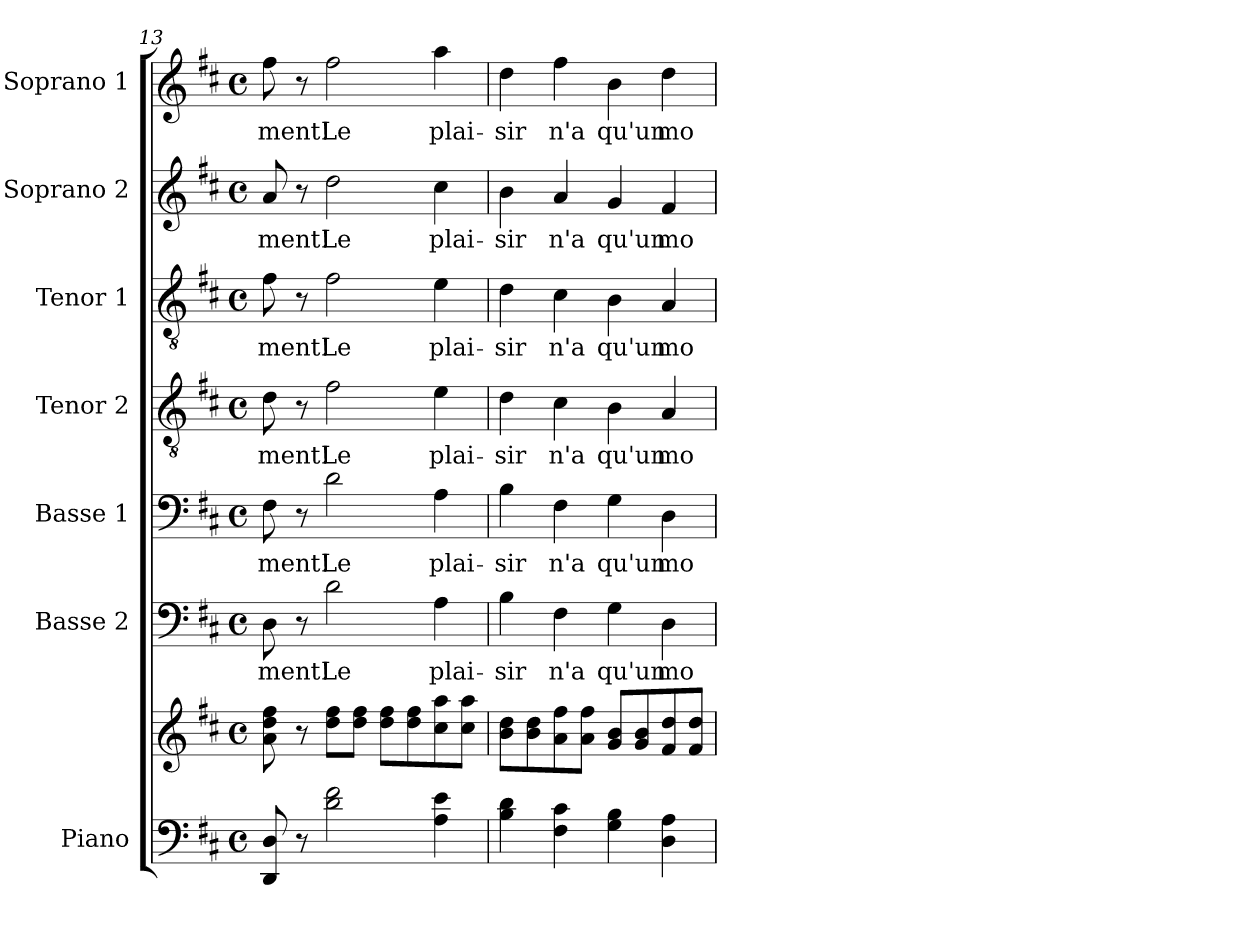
**kern	**kern	**kern	**text	**kern	**text	**kern	**text	**kern	**text	**kern	**text	**kern	**text
*part7	*part7	*part6	*part6	*part5	*part5	*part4	*part4	*part3	*part3	*part2	*part2	*part1	*part1
*staff8	*staff7	*staff6	*staff6	*staff5	*staff5	*staff4	*staff4	*staff3	*staff3	*staff2	*staff2	*staff1	*staff1
*I"Piano	*	*I"Basse 2	*	*I"Basse 1	*	*I"Tenor 2	*	*I"Tenor 1	*	*I"Soprano 2	*	*I"Soprano 1	*
*I'Pno.	*	*I'B2	*	*I'B1	*	*I'T2	*	*I'T1	*	*I'S2	*	*I'S1	*
*clefF4	*clefG2	*clefF4	*	*clefF4	*	*clefGv2	*	*clefGv2	*	*clefG2	*	*clefG2	*
*k[f#c#]	*k[f#c#]	*k[f#c#]	*	*k[f#c#]	*	*k[f#c#]	*	*k[f#c#]	*	*k[f#c#]	*	*k[f#c#]	*
*M4/4	*M4/4	*M4/4	*	*M4/4	*	*M4/4	*	*M4/4	*	*M4/4	*	*M4/4	*
*met(c)	*met(c)	*met(c)	*	*met(c)	*	*met(c)	*	*met(c)	*	*met(c)	*	*met(c)	*
=13	=13	=13	=13	=13	=13	=13	=13	=13	=13	=13	=13	=13	=13
!	!	!	!LO:LY:b	!	!LO:LY:b	!	!LO:LY:b	!	!LO:LY:b	!	!LO:LY:b	!	!LO:LY:b
8DD/ 8D/	8a\ 8dd\ 8ff#\	8D\	-ment!	8F#\	-ment!	8d\	-ment!	8f#\	-ment!	8a/	-ment!	8ff#\	-ment!
8r	8r	8r	.	8r	.	8r	.	8r	.	8r	.	8r	.
!	!	!	!LO:LY:b	!	!LO:LY:b	!	!LO:LY:b	!	!LO:LY:b	!	!LO:LY:b	!	!LO:LY:b
2d\ 2f#\	8dd\ 8ff#\L	2d\	Le	2d\	Le	2f#\	Le	2f#\	Le	2dd\	Le	2ff#\	Le
.	8dd\ 8ff#\J	.	.	.	.	.	.	.	.	.	.	.	.
.	8dd\ 8ff#\L	.	.	.	.	.	.	.	.	.	.	.	.
.	8dd\ 8ff#\	.	.	.	.	.	.	.	.	.	.	.	.
!	!	!	!LO:LY:b	!	!LO:LY:b	!	!LO:LY:b	!	!LO:LY:b	!	!LO:LY:b	!	!LO:LY:b
4A\ 4e\	8cc#\ 8aa\	4A\	plai-	4A\	plai-	4e\	plai-	4e\	plai-	4cc#\	plai-	4aa\	plai-
.	8cc#\ 8aa\J	.	.	.	.	.	.	.	.	.	.	.	.
!!LO:PB:g=z
=14	=14	=14	=14	=14	=14	=14	=14	=14	=14	=14	=14	=14	=14
!	!	!	!LO:LY:b	!	!LO:LY:b	!	!LO:LY:b	!	!LO:LY:b	!	!LO:LY:b	!	!LO:LY:b
4B\ 4d\	8b\ 8dd\L	4B\	-sir	4B\	-sir	4d\	-sir	4d\	-sir	4b\	-sir	4dd\	-sir
.	8b\ 8dd\	.	.	.	.	.	.	.	.	.	.	.	.
!	!	!	!LO:LY:b	!	!LO:LY:b	!	!LO:LY:b	!	!LO:LY:b	!	!LO:LY:b	!	!LO:LY:b
4F#\ 4c#\	8a\ 8ff#\	4F#\	n'a	4F#\	n'a	4c#\	n'a	4c#\	n'a	4a/	n'a	4ff#\	n'a
.	8a\ 8ff#\J	.	.	.	.	.	.	.	.	.	.	.	.
!	!	!	!LO:LY:b	!	!LO:LY:b	!	!LO:LY:b	!	!LO:LY:b	!	!LO:LY:b	!	!LO:LY:b
4G\ 4B\	8g/ 8b/L	4G\	qu'un	4G\	qu'un	4B\	qu'un	4B\	qu'un	4g/	qu'un	4b\	qu'un
.	8g/ 8b/	.	.	.	.	.	.	.	.	.	.	.	.
!	!	!	!LO:LY:b	!	!LO:LY:b	!	!LO:LY:b	!	!LO:LY:b	!	!LO:LY:b	!	!LO:LY:b
4D\ 4A\	8f#/ 8dd/	4D\	mo-	4D\	mo-	4A/	mo-	4A/	mo-	4f#/	mo-	4dd\	mo-
.	8f#/ 8dd/J	.	.	.	.	.	.	.	.	.	.	.	.
=	=	=	=	=	=	=	=	=	=	=	=	=	=
*-	*-	*-	*-	*-	*-	*-	*-	*-	*-	*-	*-	*-	*-
